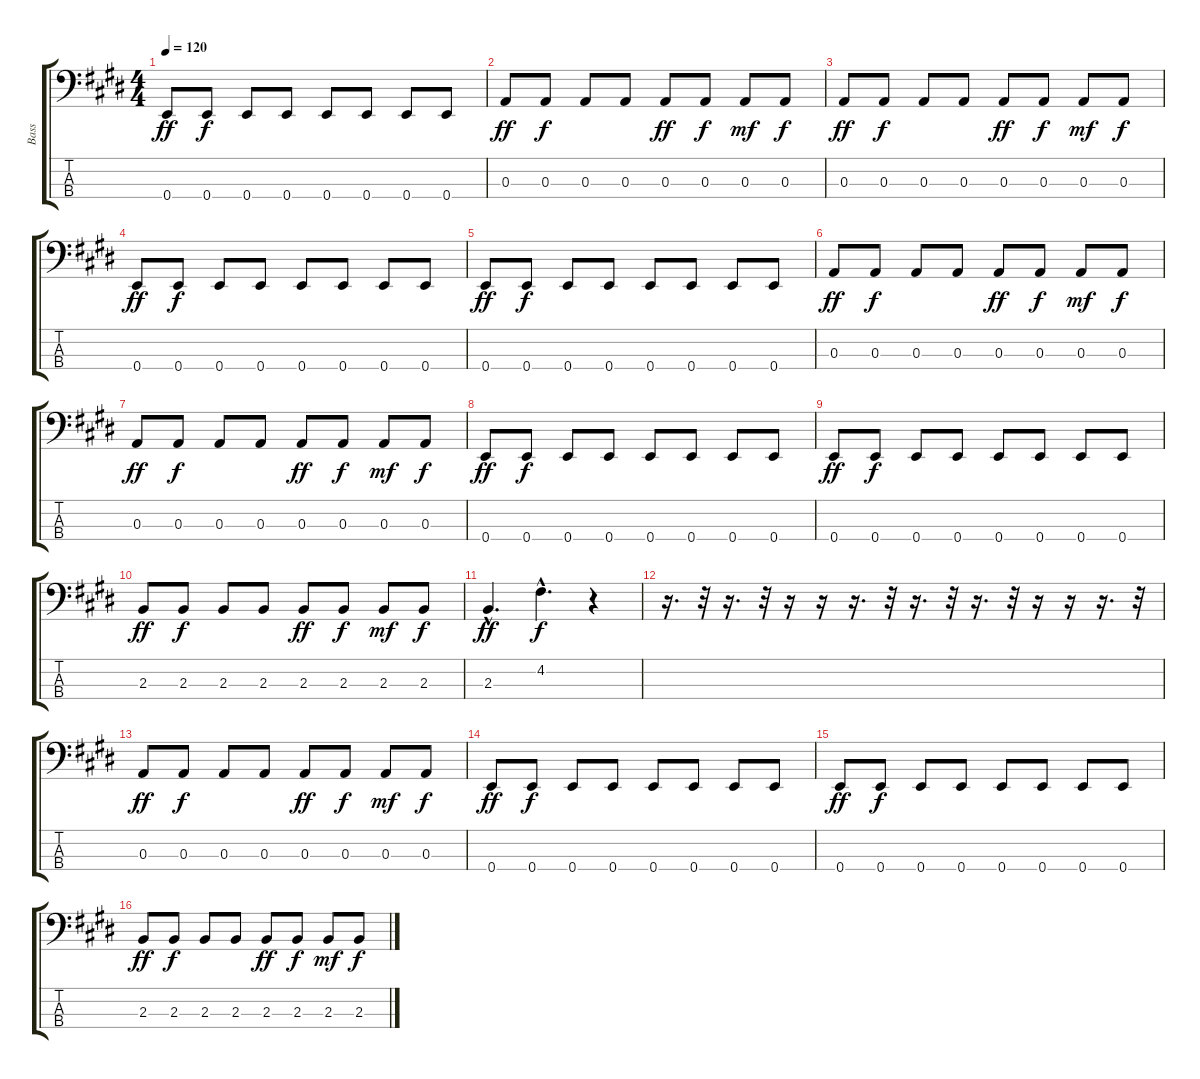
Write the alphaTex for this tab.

\track ("Bass" "Bass") {instrument electricbassfinger}
\staff {score tabs}
\tuning (G2 D2 A1 E1) {hide}
\ts (4 4)
\tempo 120
\clef f4
\ks e
0.4.8{dy ff} 0.4.8{dy f} 0.4.8 0.4.8 0.4.8 0.4.8 0.4.8 0.4.8 |
0.3.8{dy ff} 0.3.8{dy f} 0.3.8 0.3.8 0.3.8{dy ff} 0.3.8{dy f} 0.3.8{dy mf} 0.3.8{dy f} |
0.3.8{dy ff} 0.3.8{dy f} 0.3.8 0.3.8 0.3.8{dy ff} 0.3.8{dy f} 0.3.8{dy mf} 0.3.8{dy f} |
0.4.8{dy ff} 0.4.8{dy f} 0.4.8 0.4.8 0.4.8 0.4.8 0.4.8 0.4.8 |
0.4.8{dy ff} 0.4.8{dy f} 0.4.8 0.4.8 0.4.8 0.4.8 0.4.8 0.4.8 |
0.3.8{dy ff} 0.3.8{dy f} 0.3.8 0.3.8 0.3.8{dy ff} 0.3.8{dy f} 0.3.8{dy mf} 0.3.8{dy f} |
0.3.8{dy ff} 0.3.8{dy f} 0.3.8 0.3.8 0.3.8{dy ff} 0.3.8{dy f} 0.3.8{dy mf} 0.3.8{dy f} |
0.4.8{dy ff} 0.4.8{dy f} 0.4.8 0.4.8 0.4.8 0.4.8 0.4.8 0.4.8 |
0.4.8{dy ff} 0.4.8{dy f} 0.4.8 0.4.8 0.4.8 0.4.8 0.4.8 0.4.8 |
2.3.8{dy ff} 2.3.8{dy f} 2.3.8 2.3.8 2.3.8{dy ff} 2.3.8{dy f} 2.3.8{dy mf} 2.3.8{dy f} |
2.3{hac}.4{d dy ff} 4.2{hac}.4{d dy f} r.4 |
r.16{d} r.32 r.16{d} r.32 r.16 r.16 r.16{d} r.32 r.16{d} r.32 r.16{d} r.32 r.16 r.16 r.16{d} r.32 |
0.3.8{dy ff} 0.3.8{dy f} 0.3.8 0.3.8 0.3.8{dy ff} 0.3.8{dy f} 0.3.8{dy mf} 0.3.8{dy f} |
0.4.8{dy ff} 0.4.8{dy f} 0.4.8 0.4.8 0.4.8 0.4.8 0.4.8 0.4.8 |
0.4.8{dy ff} 0.4.8{dy f} 0.4.8 0.4.8 0.4.8 0.4.8 0.4.8 0.4.8 |
2.3.8{dy ff} 2.3.8{dy f} 2.3.8 2.3.8 2.3.8{dy ff} 2.3.8{dy f} 2.3.8{dy mf} 2.3.8{dy f}
